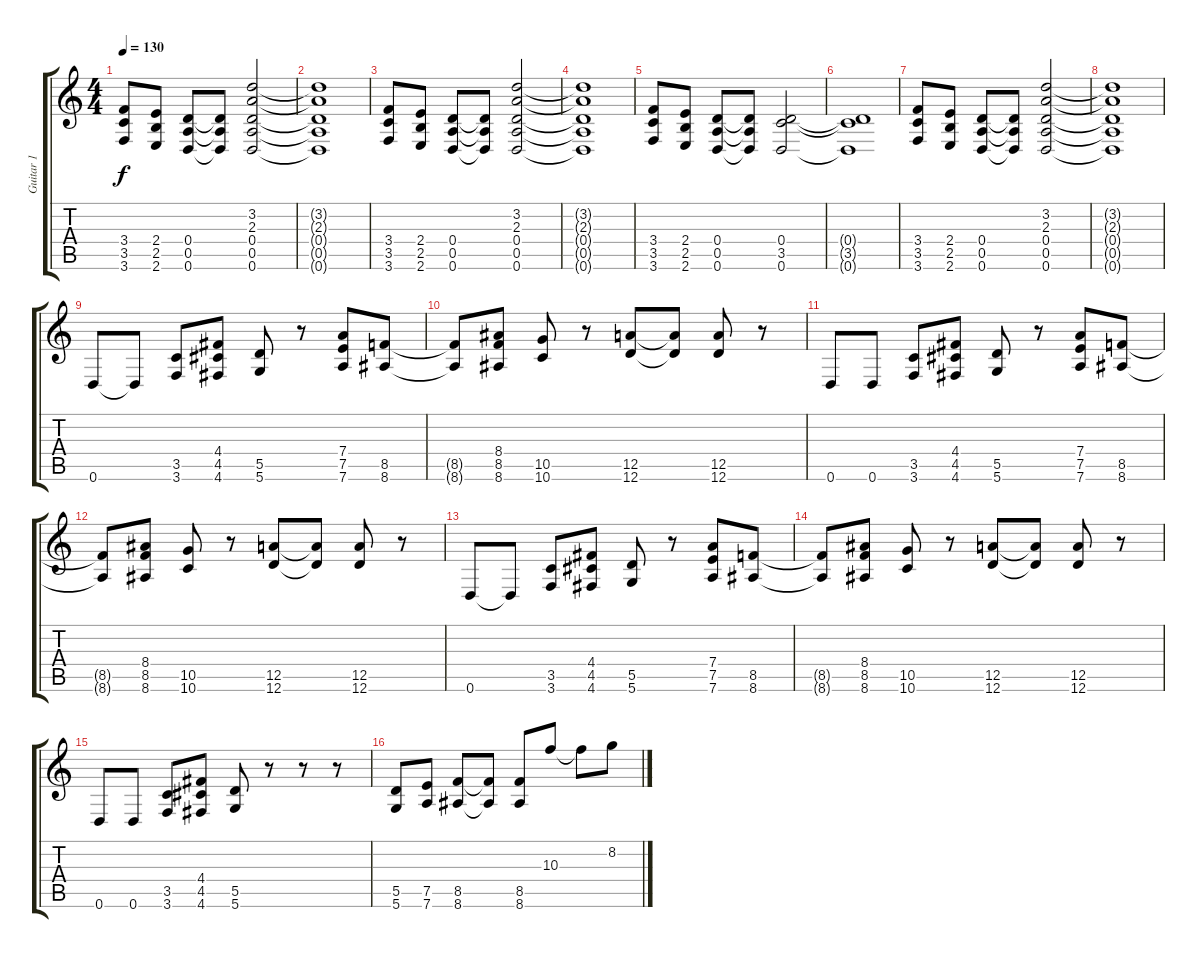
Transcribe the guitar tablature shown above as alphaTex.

\track ("Guitar 1" "Guitar 1") {instrument overdrivenguitar}
\staff {score tabs}
\tuning (E4 B3 G3 D3 A2 D2) {hide}
\ts (4 4)
\tempo 130
\clef g2
\ks c
(3.4 3.5 3.6).8{dy f} (2.4 2.5 2.6).8 (0.4 0.5 0.6).8 (0.4{t} 0.5{t} 0.6{t}).8 (3.2 2.3 0.4 0.5 0.6).2 |
(3.2{t} 2.3{t} 0.4{t} 0.5{t} 0.6{t}).1 |
(3.4 3.5 3.6).8 (2.4 2.5 2.6).8 (0.4 0.5 0.6).8 (0.4{t} 0.5{t} 0.6{t}).8 (3.2 2.3 0.4 0.5 0.6).2 |
(3.2{t} 2.3{t} 0.4{t} 0.5{t} 0.6{t}).1 |
(3.4 3.5 3.6).8 (2.4 2.5 2.6).8 (0.4 0.5 0.6).8 (0.4{t} 0.5{t} 0.6{t}).8 (0.4 3.5 0.6).2 |
(0.4{t} 3.5{t} 0.6{t}).1 |
(3.4 3.5 3.6).8 (2.4 2.5 2.6).8 (0.4 0.5 0.6).8 (0.4{t} 0.5{t} 0.6{t}).8 (3.2 2.3 0.4 0.5 0.6).2 |
(3.2{t} 2.3{t} 0.4{t} 0.5{t} 0.6{t}).1 |
0.6.8 0.6{t}.8 (3.5 3.6).8 (4.4 4.5 4.6).8 (5.5 5.6).8 r.8 (7.4 7.5 7.6).8 (8.5 8.6).8 |
(8.5{t} 8.6{t}).8 (8.4 8.5 8.6).8 (10.5 10.6).8 r.8 (12.5 12.6).8 (12.5{t} 12.6{t}).8 (12.5 12.6).8 r.8 |
0.6.8 0.6.8 (3.5 3.6).8 (4.4 4.5 4.6).8 (5.5 5.6).8 r.8 (7.4 7.5 7.6).8 (8.5 8.6).8 |
(8.5{t} 8.6{t}).8 (8.4 8.5 8.6).8 (10.5 10.6).8 r.8 (12.5 12.6).8 (12.5{t} 12.6{t}).8 (12.5 12.6).8 r.8 |
0.6.8 0.6{t}.8 (3.5 3.6).8 (4.4 4.5 4.6).8 (5.5 5.6).8 r.8 (7.4 7.5 7.6).8 (8.5 8.6).8 |
(8.5{t} 8.6{t}).8 (8.4 8.5 8.6).8 (10.5 10.6).8 r.8 (12.5 12.6).8 (12.5{t} 12.6{t}).8 (12.5 12.6).8 r.8 |
0.6.8 0.6.8 (3.5 3.6).8 (4.4 4.5 4.6).8 (5.5 5.6).8 r.8 r.8 r.8 |
(5.5 5.6).8 (7.5 7.6).8 (8.5 8.6).8 (8.5{t} 8.6{t}).8 (8.5 8.6).8 10.3.8 10.3{t}.8 8.2.8
